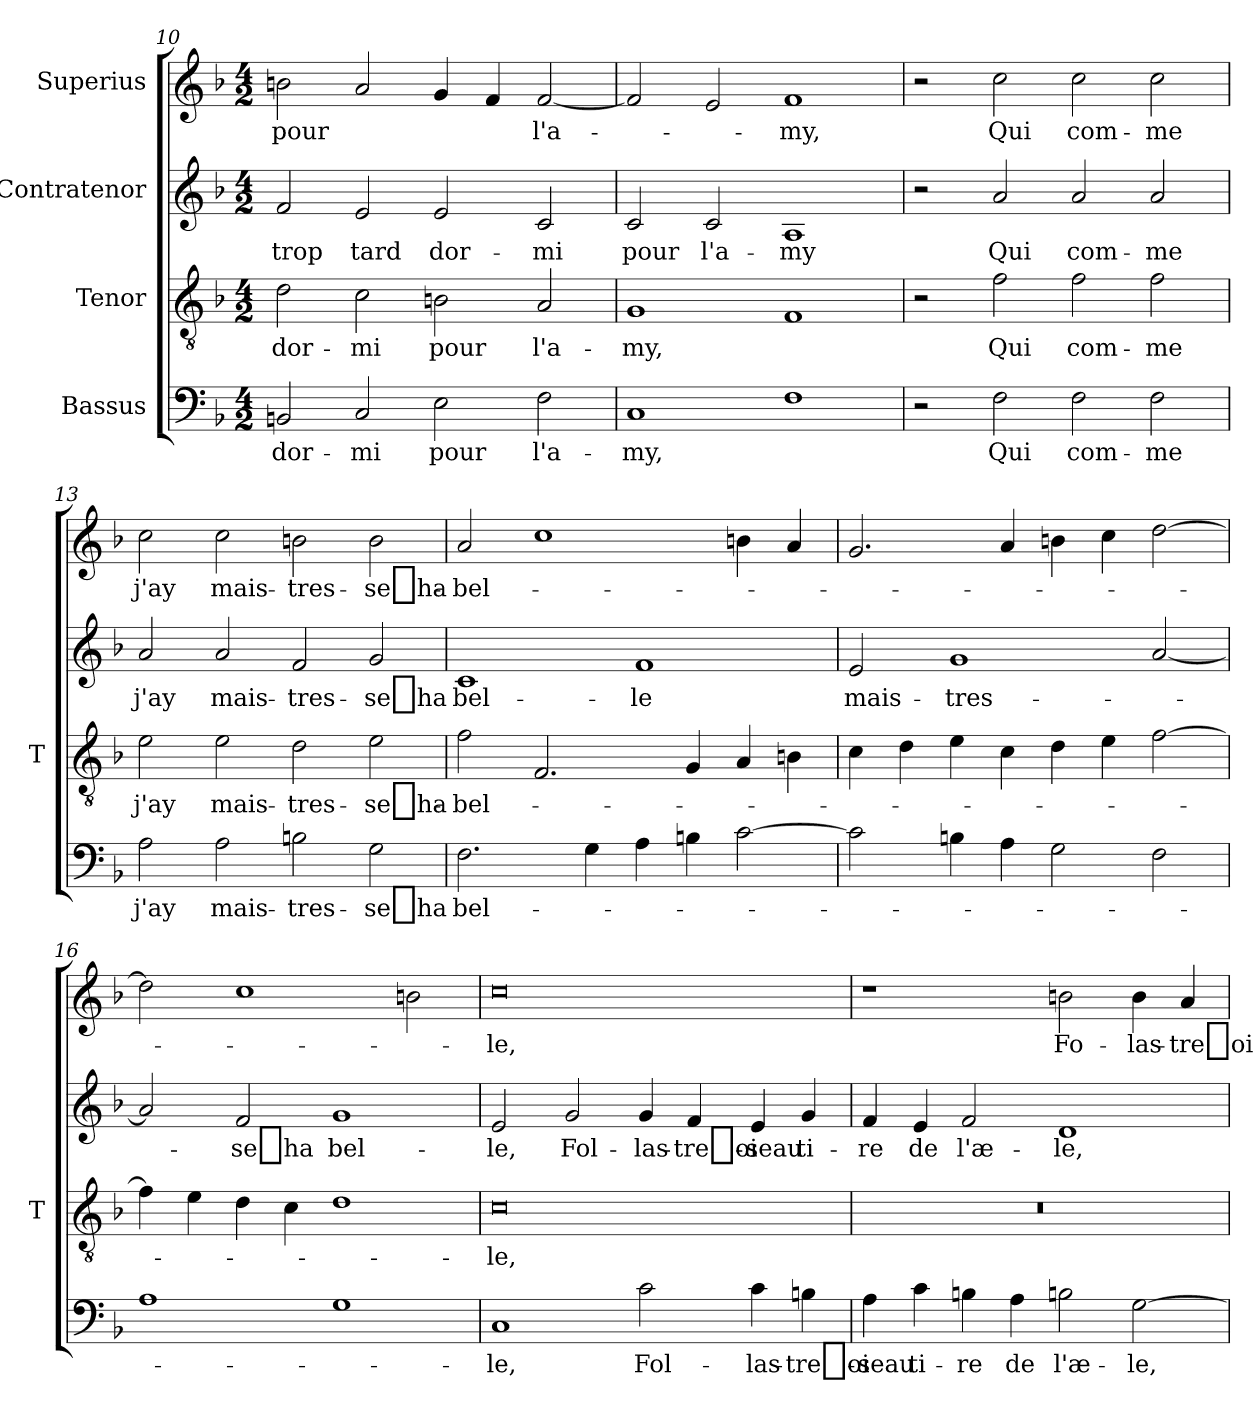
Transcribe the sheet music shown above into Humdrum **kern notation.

**kern	**text	**kern	**text	**kern	**text	**kern	**text
*part4	*part4	*part3	*part3	*part2	*part2	*part1	*part1
*staff4	*staff4	*staff3	*staff3	*staff2	*staff2	*staff1	*staff1
*I"Bassus	*	*I"Tenor	*	*I"Contratenor	*	*I"Superius	*
*	*	*I'T	*	*	*	*	*
*clefF4	*	*clefGv2	*	*clefG2	*	*clefG2	*
*k[b-]	*	*k[b-]	*	*k[b-]	*	*k[b-]	*
*M4/2	*	*M4/2	*	*M4/2	*	*M4/2	*
=10	=10	=10	=10	=10	=10	=10	=10
2BBn	dor-	2d	dor-	2f	-trop	2b	-pour
2C	-mi	2c	-mi	2e	-tard	2a	.
2E	-pour	2Bn	-pour	2e	dor-	4g	.
.	.	.	.	.	.	4f	.
2F	l'a-	2A	l'a-	2c	-mi	[2f	l'a-
=11	=11	=11	=11	=11	=11	=11	=11
1C	-my,	1G	-my,	2c	-pour	2f]	.
.	.	.	.	2c	l'a-	2e	.
1F	.	1F	.	1A	-my	1f	-my,
=12	=12	=12	=12	=12	=12	=12	=12
2r	.	2r	.	2r	.	2r	.
2F	-Qui	2f	-Qui	2a	-Qui	2cc	-Qui
2F	com-	2f	com-	2a	com-	2cc	com-
2F	-me	2f	-me	2a	-me	2cc	-me
=13	=13	=13	=13	=13	=13	=13	=13
2A	-j'ay	2e	-j'ay	2a	-j'ay	2cc	-j'ay
2A	mais-	2e	mais-	2a	mais-	2cc	mais-
2Bn	tres-	2d	tres-	2f	tres-	2b	tres-
2G	-se_ha	2e	se_ha-	2g	-se_ha	2b	se_ha-
=14	=14	=14	=14	=14	=14	=14	=14
2.F	bel-	2f	bel-	1c	bel-	2a	bel-
.	.	2.F	.	.	.	1cc	.
4G	.	.	.	.	.	.	.
4A	.	.	.	1f	-le	.	.
4Bn	.	4G	.	.	.	.	.
[2c	.	4A	.	.	.	4b	.
.	.	4Bn	.	.	.	4a	.
=15	=15	=15	=15	=15	=15	=15	=15
2c]	.	4c	.	2e	mais-	2.g	.
.	.	4d	.	.	.	.	.
4Bn	.	4e	.	1g	tres-	.	.
4A	.	4c	.	.	.	4a	.
2G	.	4d	.	.	.	4b	.
.	.	4e	.	.	.	4cc	.
2F	.	[2f	.	[2a	.	[2dd	.
=16	=16	=16	=16	=16	=16	=16	=16
1A	.	4f]	.	2a]	.	2dd]	.
.	.	4e	.	.	.	.	.
.	.	4d	.	2f	-se_ha	1cc	.
.	.	4c	.	.	.	.	.
1G	.	1d	.	1g	bel-	.	.
.	.	.	.	.	.	2bn	.
=17	=17	=17	=17	=17	=17	=17	=17
1C	-le,	0c	-le,	2e	-le,	0cc	-le,
.	.	.	.	2g	Fol-	.	.
2c	Fol-	.	.	4g	las-	.	.
.	.	.	.	4f	tre_oi-	.	.
4c	las-	.	.	4e	-seau	.	.
4Bn	tre_oi-	.	.	4g	ti-	.	.
=18	=18	=18	=18	=18	=18	=18	=18
4A	-seau	0r	.	4f	-re	1r	.
4c	ti-	.	.	4e	-de	.	.
4Bn	-re	.	.	2f	l'æ-	.	.
4A	-de	.	.	.	.	.	.
2Bn	l'æ-	.	.	1d	-le,	2b	Fo-
[2G	-le,	.	.	.	.	4b	las-
.	.	.	.	.	.	4a	tre_oi-
=	=	=	=	=	=	=	=
*-	*-	*-	*-	*-	*-	*-	*-
